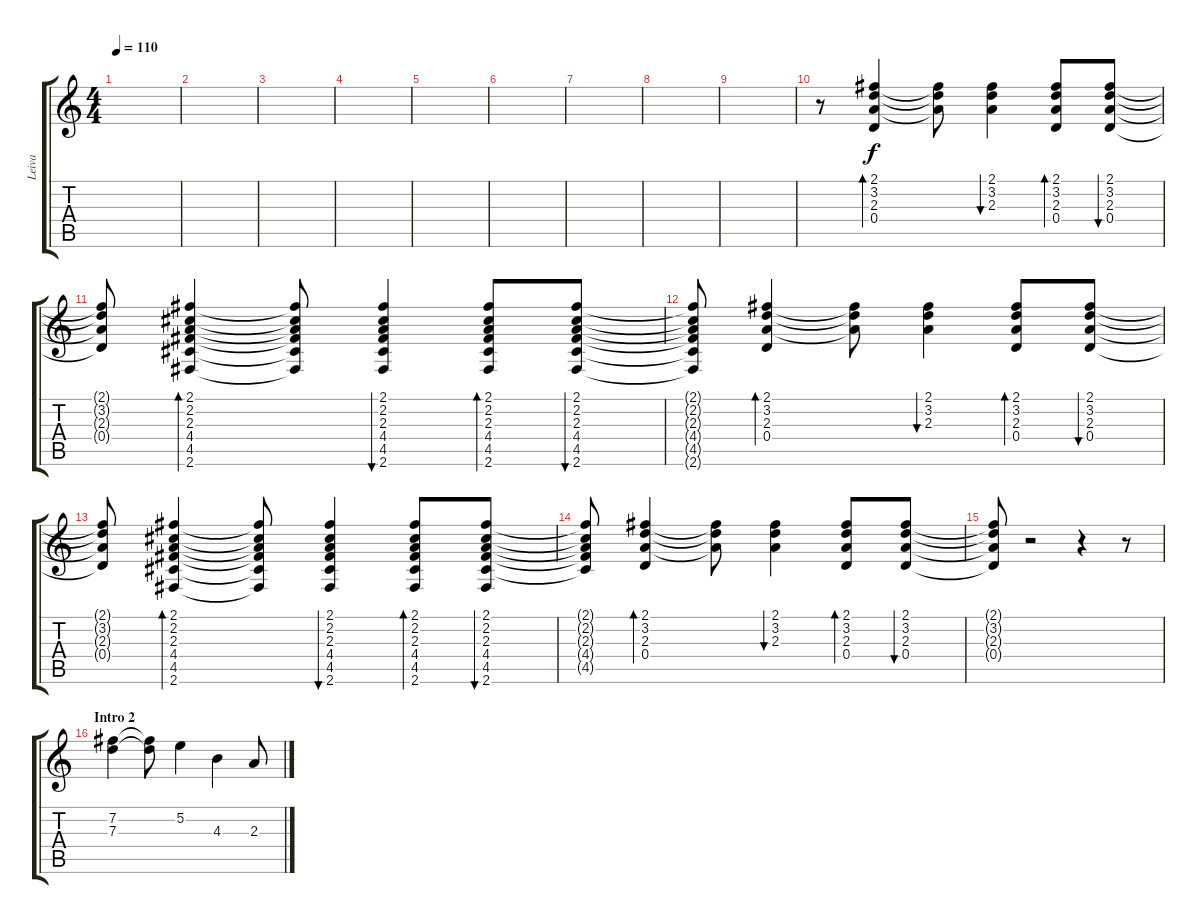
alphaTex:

\track ("Leiva" "Leiva") {instrument acousticguitarsteel}
\staff {score tabs}
\tuning (E4 B3 G3 D3 A2 E2) {hide}
\ts (4 4)
\tempo 110
\clef g2
\ks c
|
|
|
|
|
|
|
|
|
r.8{volume 10} (2.1 3.2 2.3 0.4).4{bd 60} (2.1{t} 3.2{t} 2.3{t}).8 (2.1 3.2 2.3).4{bu 60} (2.1 3.2 2.3 0.4).8{bd 60} (2.1 3.2 2.3 0.4).8{bu 60} |
(2.1{t} 3.2{t} 2.3{t} 0.4{t}).8 (2.1 2.2 2.3 4.4 4.5 2.6).4{bd 60} (2.1{t} 2.2{t} 2.3{t} 4.4{t} 4.5{t} 2.6{t}).8 (2.1 2.2 2.3 4.4 4.5 2.6).4{bu 60} (2.1 2.2 2.3 4.4 4.5 2.6).8{bd 60} (2.1 2.2 2.3 4.4 4.5 2.6).8{bu 60} |
(2.1{t} 2.2{t} 2.3{t} 4.4{t} 4.5{t} 2.6{t}).8{volume 10} (2.1 3.2 2.3 0.4).4{bd 60} (2.1{t} 3.2{t} 2.3{t}).8 (2.1 3.2 2.3).4{bu 60} (2.1 3.2 2.3 0.4).8{bd 60} (2.1 3.2 2.3 0.4).8{bu 60} |
(2.1{t} 3.2{t} 2.3{t} 0.4{t}).8 (2.1 2.2 2.3 4.4 4.5 2.6).4{bd 60} (2.1{t} 2.2{t} 2.3{t} 4.4{t} 4.5{t} 2.6{t}).8 (2.1 2.2 2.3 4.4 4.5 2.6).4{bu 60} (2.1 2.2 2.3 4.4 4.5 2.6).8{bd 60} (2.1 2.2 2.3 4.4 4.5 2.6).8{bu 60} |
(2.1{t} 2.2{t} 2.3{t} 4.4{t} 4.5{t}).8{volume 10} (2.1 3.2 2.3 0.4).4{bd 60} (2.1{t} 3.2{t} 2.3{t}).8 (2.1 3.2 2.3).4{bu 60} (2.1 3.2 2.3 0.4).8{bd 60} (2.1 3.2 2.3 0.4).8{bu 60} |
(2.1{t} 3.2{t} 2.3{t} 0.4{t}).8 r.2 r.4 r.8 |
\section ("" "Intro 2")
(7.2 7.3).4{volume 14} (7.2{t} 7.3{t}).8 5.2.4 4.3.4 2.3.8
